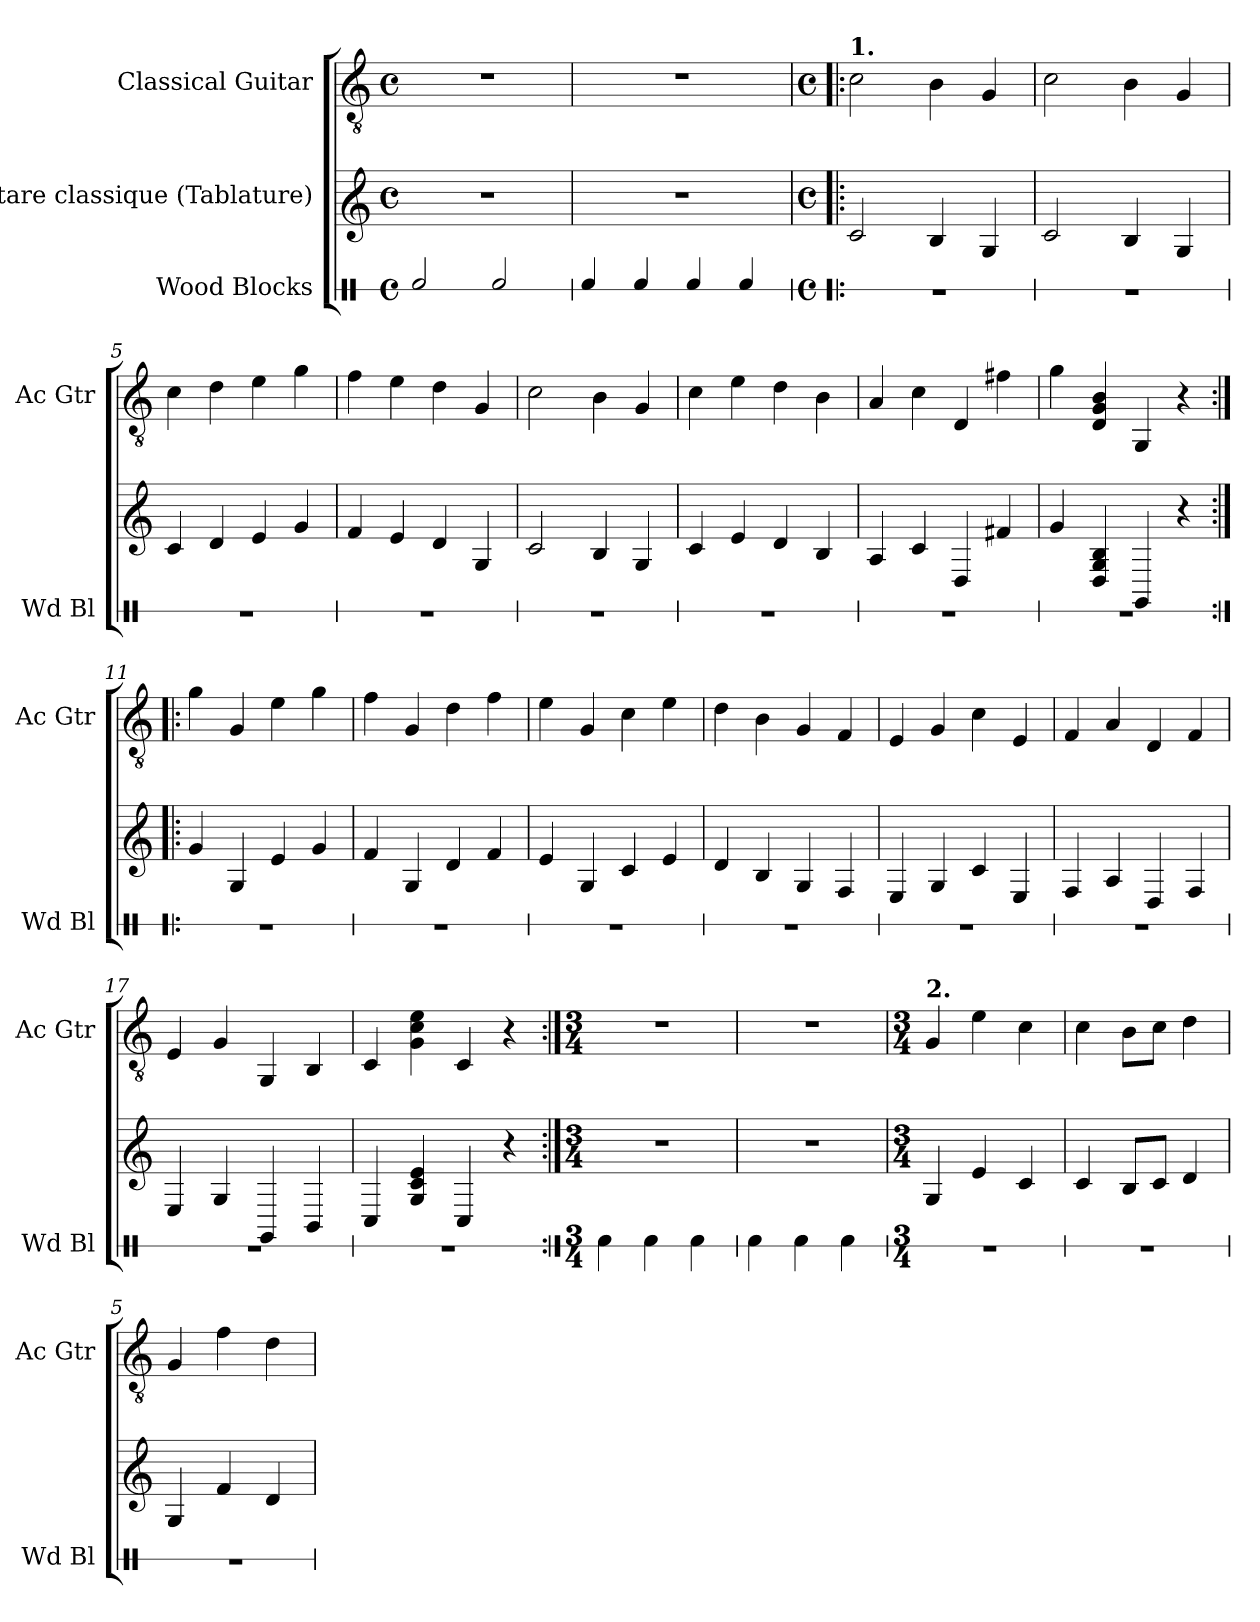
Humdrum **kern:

**kern	**kern	**kern
*part3	*part2	*part1
*staff3	*staff2	*staff1
*I"Wood Blocks	*I"Guitare classique (Tablature)	*I"Classical Guitar
*I'Wd Bl	*	*I'Ac Gtr
*stria1	*stria6	*
*clefX	*	*clefGv2
*k[]	*k[]	*k[]
*M4/4	*M4/4	*M4/4
*met(c)	*met(c)	*met(c)
*MM132	*MM132	*MM132
=1	=1	=1
2Rf/	1r	1r
2Rf/	.	.
=2	=2	=2
4Rf/	1r	1r
4Rf/	.	.
4Rf/	.	.
4Rf/	.	.
=3!|:	=3!|:	=3!|:
*M4/4	*M4/4	*M4/4
*met(c)	*met(c)	*met(c)
*	*	*MM132
!	!	!LO:TX:a:B:t=1.
1r	2c	2c\
.	4B	4B\
.	4G	4G/
=4	=4	=4
1r	2c	2c\
.	4B	4B\
.	4G	4G/
=5	=5	=5
1r	4c	4c\
.	4d	4d\
.	4e	4e\
.	4g	4g\
=6	=6	=6
1r	4f	4f\
.	4e	4e\
.	4d	4d\
.	4G	4G/
=7	=7	=7
1r	2c	2c\
.	4B	4B\
.	4G	4G/
=8	=8	=8
1r	4c	4c\
.	4e	4e\
.	4d	4d\
.	4B	4B\
=9	=9	=9
1r	4A	4A/
.	4c	4c\
.	4D	4D/
.	4f#X	4f#X\
!!LO:LB:g=z
=10	=10	=10
1r	4g	4g\
.	4D 4G 4B	4D/ 4G/ 4B/
.	4GG<	4GG</
.	4r	4r
=11:|!|:	=11:|!|:	=11:|!|:
1r	4g	4g\
.	4G	4G/
.	4e	4e\
.	4g	4g\
=12	=12	=12
1r	4f	4f\
.	4G	4G/
.	4d	4d\
.	4f	4f\
=13	=13	=13
1r	4e	4e\
.	4G	4G/
.	4c	4c\
.	4e	4e\
=14	=14	=14
1r	4d	4d\
.	4B	4B\
.	4G	4G/
.	4F	4F/
=15	=15	=15
1r	4E	4E/
.	4G	4G/
.	4c	4c\
.	4E	4E/
=16	=16	=16
1r	4F	4F/
.	4A	4A/
.	4D	4D/
.	4F	4F/
=17	=17	=17
1r	4E	4E/
.	4G	4G/
.	4GG	4GG/
.	4BB	4BB/
=18	=18	=18
1r	4C<	4C</
.	4G 4c 4e	4G\ 4c\ 4e\
.	4C	4C/
.	4r	4r
!!LO:LB:g=z
=1:|!	=1:|!	=1:|!
*stria1	*stria6	*
*M3/4	*M3/4	*M3/4
*	*	*MM160
4Rf\	2.r	2.r
4Rf\	.	.
4Rf\	.	.
=2	=2	=2
4Rf\	2.r	2.r
4Rf\	.	.
4Rf\	.	.
=3	=3	=3
*M3/4	*M3/4	*M3/4
*	*	*MM160
!	!	!LO:TX:a:B:t=2.
2.r	4G	4G/
.	4e	4e\
.	4c	4c\
=4	=4	=4
2.r	4c	4c\
.	8BL	8B\L
.	8cJ	8c\J
.	4d	4d\
=5	=5	=5
2.r	4G	4G/
.	4f	4f\
.	4d	4d\
=	=	=
*-	*-	*-
